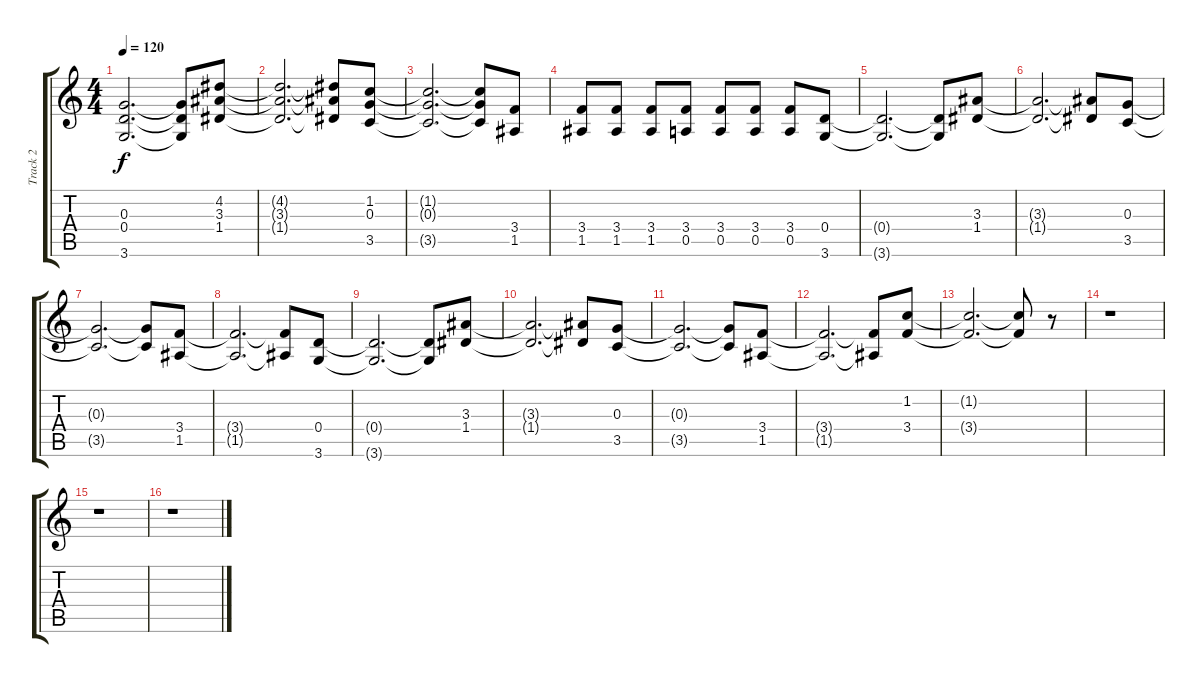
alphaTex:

\track ("Track 2" "Track 2") {instrument distortionguitar}
\staff {score tabs}
\tuning (E4 B3 G3 D3 A2 E2) {hide}
\ts (4 4)
\tempo 120
\clef g2
\ks c
(0.3{t} 0.4{t} 3.6{t}).2{d dy f} (0.3{t} 0.4{t} 3.6{t}).8 (4.2 3.3 1.4).8 |
(4.2{t} 3.3{t} 1.4{t}).2{d} (4.2{t} 3.3{t} 1.4{t}).8 (1.2 0.3 3.5).8 |
(1.2{t} 0.3{t} 3.5{t}).2{d} (1.2{t} 0.3{t} 3.5{t}).8 (3.4 1.5).8 |
(3.4 1.5).8 (3.4 1.5).8 (3.4 1.5).8 (3.4 0.5).8 (3.4 0.5).8 (3.4 0.5).8 (3.4 0.5).8 (0.4 3.6).8 |
(0.4{t} 3.6{t}).2{d} (0.4{t} 3.6{t}).8 (3.3 1.4).8 |
(3.3{t} 1.4{t}).2{d} (3.3{t} 1.4{t}).8 (0.3 3.5).8 |
(0.3{t} 3.5{t}).2{d} (0.3{t} 3.5{t}).8 (3.4 1.5).8 |
(3.4{t} 1.5{t}).2{d} (3.4{t} 1.5{t}).8 (0.4 3.6).8 |
(0.4{t} 3.6{t}).2{d} (0.4{t} 3.6{t}).8 (3.3 1.4).8 |
(3.3{t} 1.4{t}).2{d} (3.3{t} 1.4{t}).8 (0.3 3.5).8 |
(0.3{t} 3.5{t}).2{d} (0.3{t} 3.5{t}).8 (3.4 1.5).8 |
(3.4{t} 1.5{t}).2{d} (3.4{t} 1.5{t}).8 (1.2 3.4).8 |
(1.2{t} 3.4{t}).2{d} (1.2{t} 3.4{t}).8 r.8 |
r.1 |
r.1 |
r.1
